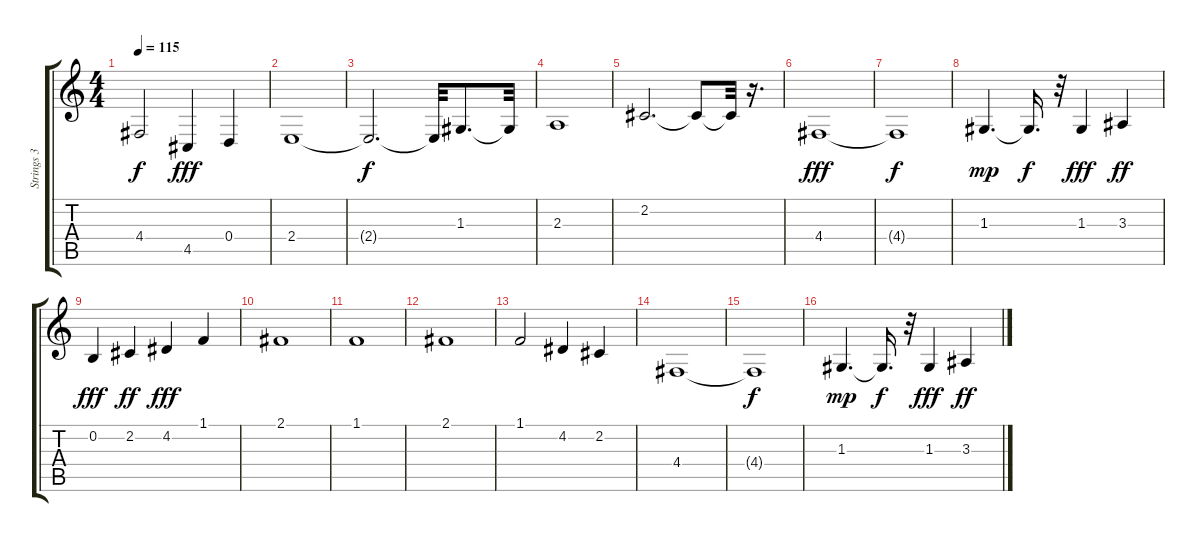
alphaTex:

\track ("Strings 3" "Strings 3") {instrument stringensemble1}
\staff {score tabs}
\tuning (E4 B3 G3 D3 A2 E2) {hide}
\ts (4 4)
\tempo 115
\clef g2
\ks c
4.4{t}.2{dy f} 4.5.4{dy fff} 0.4.4 |
2.4.1 |
2.4{t}.2{d dy f} 2.4{t}.32 1.3.8{d} 1.3{t}.32 |
2.3.1 |
2.2.2{d} 2.2{t}.8 2.2{t}.32 r.16{d} |
4.4.1{dy fff} |
4.4{t}.1{dy f} |
1.3.4{d dy mp} 1.3{t}.16{d dy f} r.32 1.3.4{dy fff} 3.3.4{dy ff} |
0.2.4{dy fff} 2.2.4{dy ff} 4.2.4{dy fff} 1.1.4 |
2.1.1 |
1.1.1 |
2.1.1 |
1.1.2 4.2.4 2.2.4 |
4.4.1 |
4.4{t}.1{dy f} |
1.3.4{d dy mp} 1.3{t}.16{d dy f} r.32 1.3.4{dy fff} 3.3.4{dy ff}
